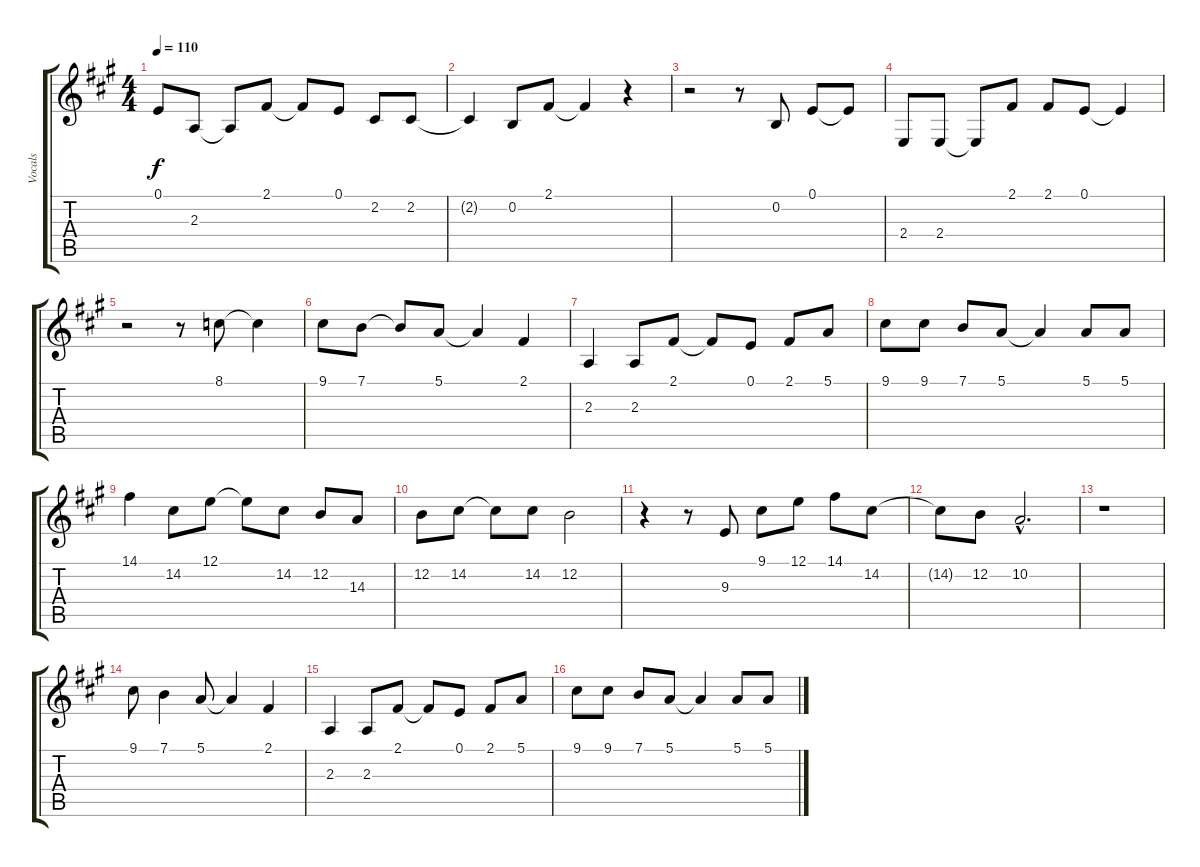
\track ("Vocals" "Vocals") {instrument clarinet}
\staff {score tabs}
\tuning (E4 B3 G3 D3 A2 E2) {hide}
\ts (4 4)
\tempo 110
\clef g2
\ks a
0.1.8{dy f} 2.3.8 2.3{t}.8 2.1.8 2.1{t}.8 0.1.8 2.2.8 2.2.8 |
2.2{t}.4 0.2.8 2.1.8 2.1{t}.4 r.4 |
r.2 r.8 0.2.8 0.1.8 0.1{t}.8 |
2.4.8 2.4.8 2.4{t}.8 2.1.8 2.1.8 0.1.8 0.1{t}.4 |
r.2 r.8 8.1.8 8.1{t}.4 |
9.1.8 7.1.8 7.1{t}.8 5.1.8 5.1{t}.4 2.1.4 |
2.3.4 2.3.8 2.1.8 2.1{t}.8 0.1.8 2.1.8 5.1.8 |
9.1.8 9.1.8 7.1.8 5.1.8 5.1{t}.4 5.1.8 5.1.8 |
14.1.4 14.2.8 12.1.8 12.1{t}.8 14.2.8 12.2.8 14.3.8 |
12.2.8 14.2.8 14.2{t}.8 14.2.8 12.2.2 |
r.4 r.8 9.3.8 9.1.8 12.1.8 14.1.8 14.2.8 |
14.2{t}.8 12.2.8 10.2{hac}.2{d} |
r.1 |
9.1.8 7.1.4 5.1.8 5.1{t}.4 2.1.4 |
2.3.4 2.3.8 2.1.8 2.1{t}.8 0.1.8 2.1.8 5.1.8 |
9.1.8 9.1.8 7.1.8 5.1.8 5.1{t}.4 5.1.8 5.1.8
